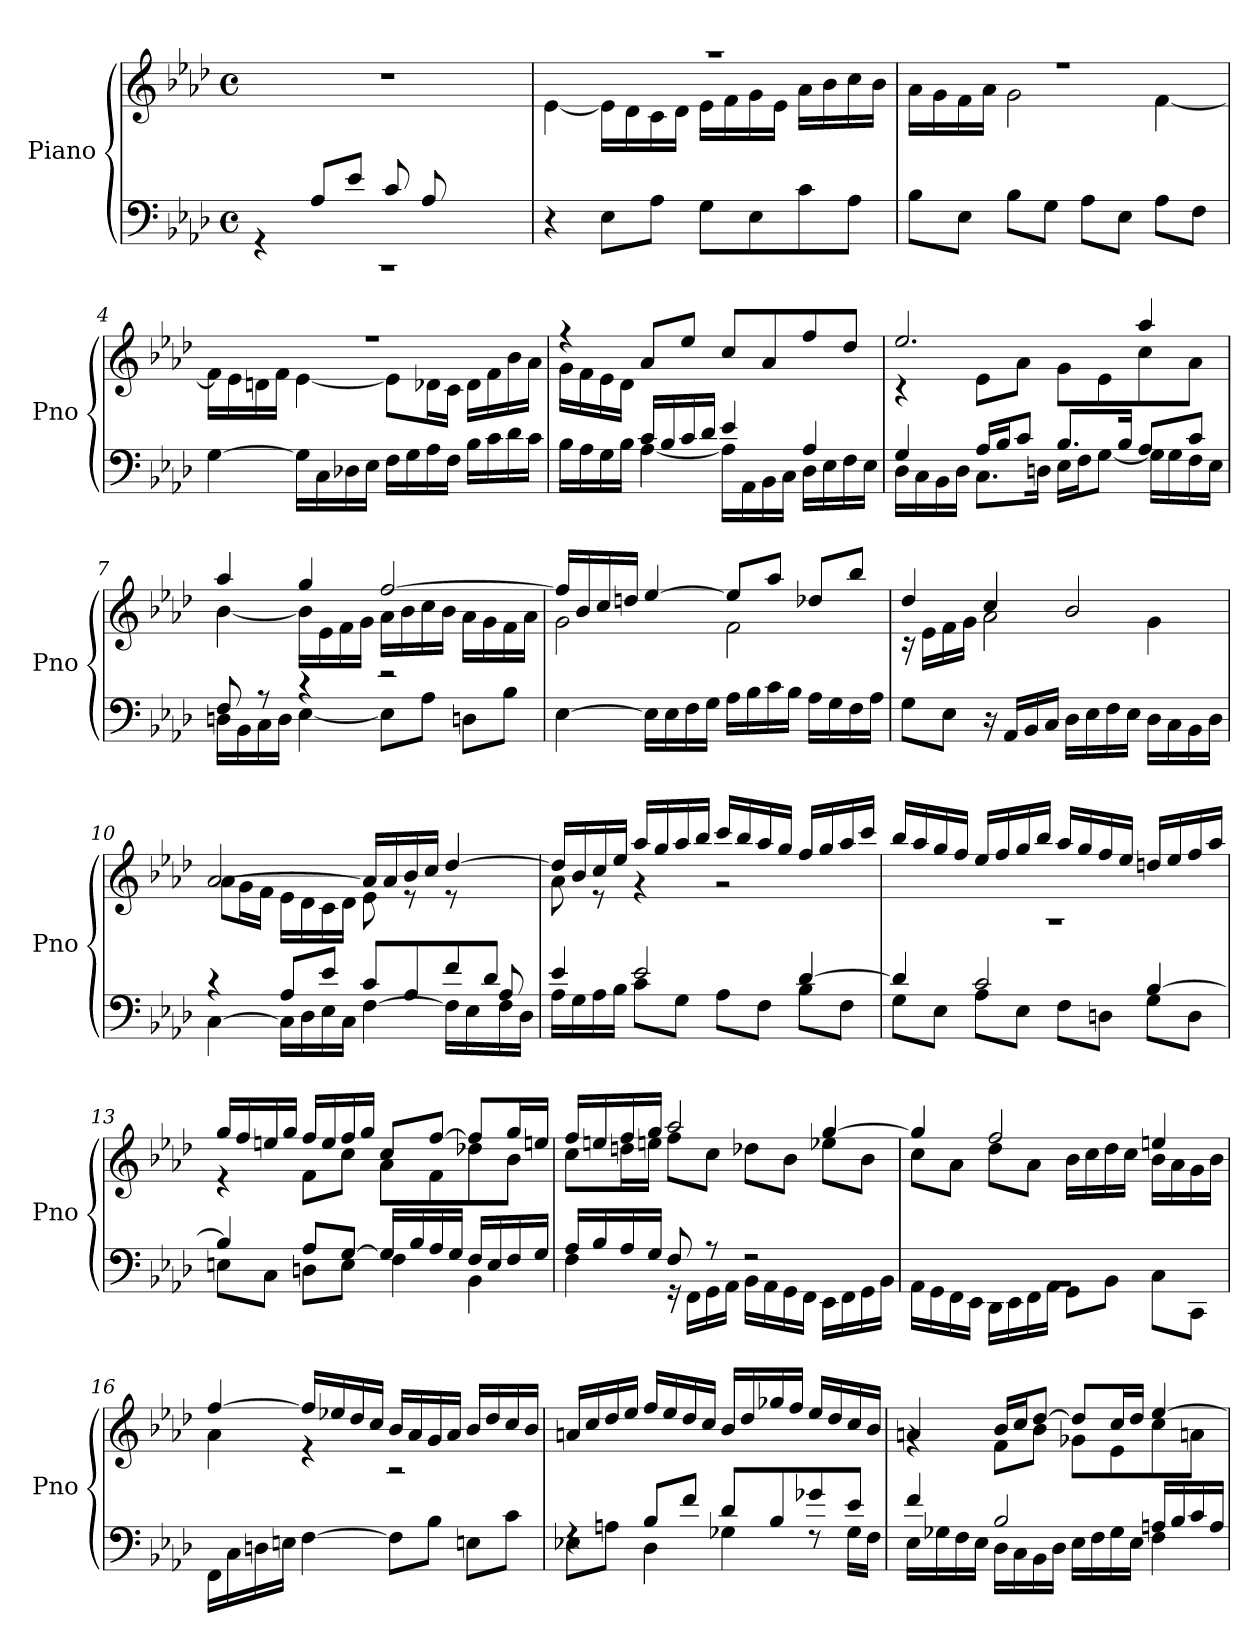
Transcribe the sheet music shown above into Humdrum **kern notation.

**kern	**kern
*part1	*part1
*staff2	*staff1
*I"Piano	*
*I'Pno	*
*clefF4	*clefG2
*k[b-e-a-d-]	*k[b-e-a-d-]
*M4/4	*M4/4
*met(c)	*met(c)
=1	=1
*^	*^
1rCC	4r	1r	2.ryy
.	8A-/L	.	.
.	8e-/J	.	.
.	8c/L	.	.
.	8A-/	.	.
.	4ryy	.	8f\
.	.	.	8d-\J
*v	*v	*	*
=2	=2	=2
4r	1r	[4e-\
8E-\L	.	16e-\LL]
.	.	16d-\
8A-\J	.	16c\
.	.	16d-\JJ
8G\L	.	16e-\LL
.	.	16f\
8E-\	.	16g\
.	.	16e-\JJ
8c\	.	16a-\LL
.	.	16b-\
8A-\J	.	16cc\
.	.	16b-\JJ
=3	=3	=3
8B-\L	1r	16a-\LL
.	.	16g\
8E-\J	.	16f\
.	.	16a-\JJ
8B-\L	.	2g\
8G\J	.	.
8A-\L	.	.
8E-\J	.	.
8A-\L	.	[4f\
8F\J	.	.
!!LO:LB:g=z	!!
=4	=4	=4
[4G\	1r	16f\LL]
.	.	16e-\
.	.	16dn\
.	.	16f\JJ
16G\LL]	.	[4e-\
16C\	.	.
16D-X\	.	.
16E-\JJ	.	.
16F\LL	.	8e-\L]
16G\	.	.
16A-\	.	16d-X\L
16F\JJ	.	16c\JJ
16B-\LL	.	16d-\LL
16c\	.	16f\
16d-\	.	16b-\
16c\JJ	.	16a-\JJ
=5	=5	=5
*^	*	*
4ryy	16B-\LL	4r	16g\LL
.	16A-\	.	16f\
.	16G\	.	16e-\
.	16B-\JJ	.	16d-\JJ
16c/LL	[4A-\	8a-/L	2.ryy
16B-/	.	.	.
16c/	.	8ee-/J	.
16d-/JJ	.	.	.
4e-/	16A-\LL]	8cc/L	.
.	16AA-\	.	.
.	16BB-\	8a-/	.
.	16C\JJ	.	.
4A-/	16D-\LL	8ff/	.
.	16E-\	.	.
.	16F\	8dd-/J	.
.	16E-\JJ	.	.
!!LO:LB:g=z	!!
=6	=6	=6	=6
4G/	16D-\LL	2.ee-/	4r
.	16C\	.	.
.	16BB-\	.	.
.	16D-\JJ	.	.
16A-/LL	8.C\L	.	8e-\L
16B-/J	.	.	.
8c/J	.	.	8a-\J
.	16Dn\Jk	.	.
8.B-/L	16E-\LL	.	8g\L
.	16F\J	.	.
.	[8G\J	.	8e-\
16B-/Jk	.	.	.
8A-/L	16G\LL]	4aa-/	8cc\
.	16G\	.	.
8c/J	16F\	.	8a-\J
.	16E-\JJ	.	.
!!LO:LB:g=z	!!
=7	=7	=7	=7
8F/	16Dn\LL	4aa-/	[4b-\
.	16BB-\	.	.
8r	16C\	.	.
.	16D\JJ	.	.
4r	[4E-\	4gg/	16b-\LL]
.	.	.	16e-\
.	.	.	16f\
.	.	.	16g\JJ
2r	8E-\L]	[2ff/	16a-\LL
.	.	.	16b-\
.	8A-\J	.	16cc\
.	.	.	16b-\JJ
.	8Dn\L	.	16a-\LL
.	.	.	16g\
.	8B-\J	.	16f\
.	.	.	16a-\JJ
*v	*v	*	*
=8	=8	=8
[4E-\	16ff/LL]	2g\
.	16b-/	.
.	16cc/	.
.	16ddn/JJ	.
16E-\LL]	[4ee-/	.
16E-\	.	.
16F\	.	.
16G\JJ	.	.
16A-\LL	8ee-/L]	2f\
16B-\	.	.
16c\	8aa-/J	.
16B-\JJ	.	.
16A-\LL	8dd-X/L	.
16G\	.	.
16F\	8bb-/J	.
16A-\JJ	.	.
=9	=9	=9
8G\L	4dd-/	16r
.	.	16e-\LL
8E-\J	.	16f\
.	.	16g\JJ
16r	4cc/	2a-\
16AA-/LL	.	.
16BB-/	.	.
16C/JJ	.	.
16D-\LL	2b-/	.
16E-\	.	.
16F\	.	.
16E-\JJ	.	.
16D-\LL	.	4g\
16C\	.	.
16BB-\	.	.
16D-\JJ	.	.
!!LO:LB:g=z	!!
=10	=10	=10
*^	*	*
*	*^	*	*
2..ryy	4r	[4C\	[2a-/	8a-\L
.	.	.	.	16g\L
.	.	.	.	16f\JJ
.	8A-/L	16C\LL]	.	16e-\LL
.	.	16D-\	.	16d-\
.	8e-/J	16E-\	.	16c\
.	.	16C\JJ	.	16d-\JJ
.	8c/L	[4F\	16a-/LL]	8e-\
.	.	.	16a-/	.
.	8A-/	.	16b-/	8r
.	.	.	16cc/JJ	.
.	8f/	16F\LL]	[4dd-/	8r
.	.	16E-\	.	.
8A-/	8d-/J	16F\	.	8ryy
.	.	16D-\JJ	.	.
*	*v	*v	*	*
=11	=11	=11	=11
4e-/	16A-\LL	16dd-/LL]	8a-\
.	16G\	16b-/	.
.	16A-\	16cc/	8r
.	16B-\JJ	16ee-/JJ	.
2e-/	8c\L	16aa-/LL	4r
.	.	16gg/	.
.	8G\J	16aa-/	.
.	.	16bb-/JJ	.
.	8A-\L	16ccc/LL	2r
.	.	16bb-/	.
.	8F\J	16aa-/	.
.	.	16gg/JJ	.
[4d-/	8B-\L	16ff/LL	.
.	.	16gg/	.
.	8F\J	16aa-/	.
.	.	16ccc/JJ	.
!!LO:PB:g=z	!!
=12	=12	=12	=12
4d-/]	8G\L	1rA	16bb-/LL
.	.	.	16aa-/
.	8E-\J	.	16gg/
.	.	.	16ff/JJ
2c/	8A-\L	.	16ee-/LL
.	.	.	16ff/
.	8E-\J	.	16gg/
.	.	.	16bb-/JJ
.	8F\L	.	16aa-/LL
.	.	.	16gg/
.	8Dn\J	.	16ff/
.	.	.	16ee-/JJ
[4B-/	8G\L	.	16ddn/LL
.	.	.	16ee-/
.	8D\J	.	16ff/
.	.	.	16aa-/JJ
!!LO:LB:g=z	!!
=13	=13	=13	=13
4B-/]	8En\L	16gg/LL	4r
.	.	16ff/	.
.	8C\J	16een/	.
.	.	16gg/JJ	.
8A-/L	8Dn\L	16ff/LL	8f\L
.	.	16ee/	.
[8G/J	8E\J	16ff/	8cc\J
.	.	16gg/JJ	.
16G/LL]	4F\	8cc/L	8a-\L
16B-/	.	.	.
16A-/	.	[8ff/J	8f\
16G/JJ	.	.	.
16F/LL	4BB-\	8ff/L]	8dd-X\
16E/	.	.	.
16F/	.	16gg/L	8b-\J
16G/JJ	.	16een/JJ	.
=14	=14	=14	=14
16A-/LL	4F\	16ff/LL	8cc\L
16B-/	.	16een/	.
16A-/	.	16ff/	16ddn\L
16G/JJ	.	16gg/JJ	16een\JJ
8F/	16r	2aa-/	8ff\L
.	16FF\LL	.	.
8r	16GG\	.	8cc\J
.	16AA-\JJ	.	.
2r	16BB-\LL	.	8dd-X\L
.	16AA-\	.	.
.	16GG\	.	8b-\J
.	16FF\JJ	.	.
.	16EE-\LL	[4gg/	8ee-X\L
.	16FF\	.	.
.	16GG\	.	8b-\J
.	16BB-\JJ	.	.
!!LO:LB:g=z	!!
=15	=15	=15	=15
1rBB	16AA-\LL	4gg/]	8cc\L
.	16GG\	.	.
.	16FF\	.	8a-\J
.	16EE-\JJ	.	.
.	16DD-\LL	2ff/	8dd-\L
.	16EE-\	.	.
.	16FF\	.	8a-\J
.	16AA-\JJ	.	.
.	8GG\L	.	16b-\LL
.	.	.	16cc\
.	8BB-\J	.	16dd-\
.	.	.	16cc\JJ
.	8C\L	4een/	16b-\LL
.	.	.	16a-\
.	8CC\J	.	16g\
.	.	.	16b-\JJ
*v	*v	*	*
!!LO:LB:g=z	!!
=16	=16	=16
16FF\LL	[4ff/	4a-\
16C\	.	.
16Dn\	.	.
16En\JJ	.	.
[4F\	16ff/LL]	4r
.	16ee-X/	.
.	16dd-/	.
.	16cc/JJ	.
8F\L]	16b-/LL	2r
.	16a-/	.
8B-\J	16g/	.
.	16a-/JJ	.
8En\L	16b-/LL	.
.	16dd-/	.
8c\J	16cc/	.
.	16b-/JJ	.
*	*v	*v
=17	=17
*^	*
4rF	8E-X\L	16an/LL
.	.	16cc/
.	8An\J	16dd-/
.	.	16ee-/JJ
8B-/L	4D-\	16ff/LL
.	.	16ee-/
8f/J	.	16dd-/
.	.	16cc/JJ
8d-/L	4G-X\	16b-/LL
.	.	16dd-/
8B-/	.	16gg-X/
.	.	16ff/JJ
8g-X/	8rF	16ee-/LL
.	.	16dd-/
8e-/J	16G-\LL	16cc/
.	16F\JJ	16b-/JJ
!!LO:LB:g=z
=18	=18	=18
*	*	*^
4f/	16E-\LL	4an/	4rg
.	16G-X\	.	.
.	16F\	.	.
.	16E-\JJ	.	.
2B-/	16D-\LL	16b-/LL	8f\L
.	16C\	16cc/J	.
.	16BB-\	[8dd-/J	8b-\J
.	16D-\JJ	.	.
.	16E-\LL	8dd-/L]	8g-X\L
.	16F\	.	.
.	16G-\	16cc/L	8e-\
.	16E-\JJ	16dd-/JJ	.
16An/LL	4F\	[4ee-/	8cc\
16B-/	.	.	.
16c/	.	.	8an\J
16A/JJ	.	.	.
*v	*v	*	*
*	*v	*v
=	=
*-	*-
